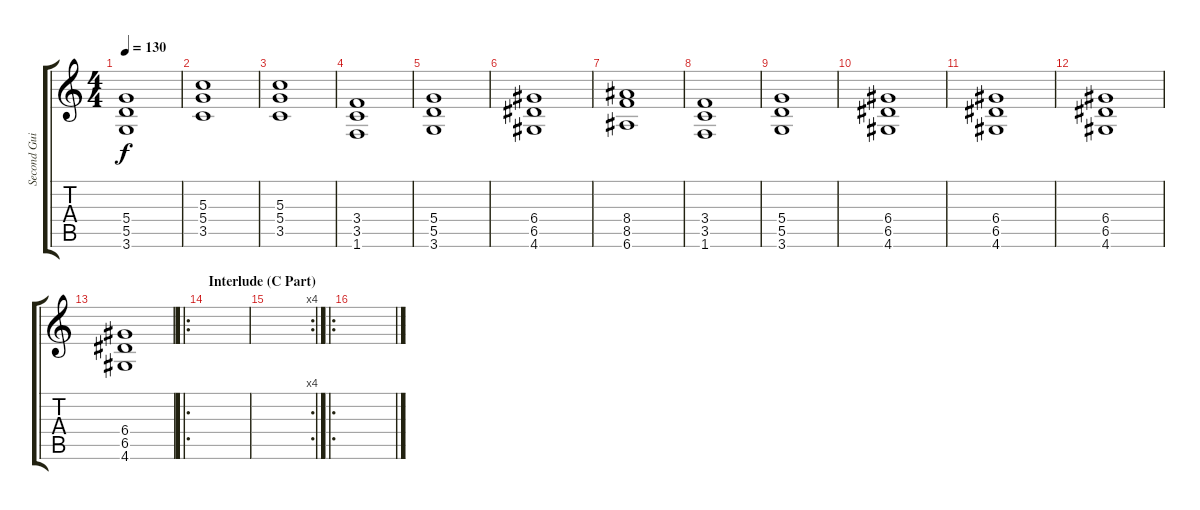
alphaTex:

\track ("Second Guitar" "Second Gui") {instrument overdrivenguitar}
\staff {score tabs}
\tuning (E4 B3 G3 D3 A2 E2) {hide}
\ts (4 4)
\tempo 130
\clef g2
\ks c
(5.4 5.5 3.6).1{dy f} |
(5.3 5.4 3.5).1 |
(5.3 5.4 3.5).1 |
(3.4 3.5 1.6).1 |
(5.4 5.5 3.6).1 |
(6.4 6.5 4.6).1 |
(8.4 8.5 6.6).1 |
(3.4 3.5 1.6).1 |
(5.4 5.5 3.6).1 |
(6.4 6.5 4.6).1 |
(6.4 6.5 4.6).1 |
(6.4 6.5 4.6).1 |
(6.4 6.5 4.6).1 |
\ro
\section ("" "Interlude (C Part)")
|
\rc 4
|
\ro
